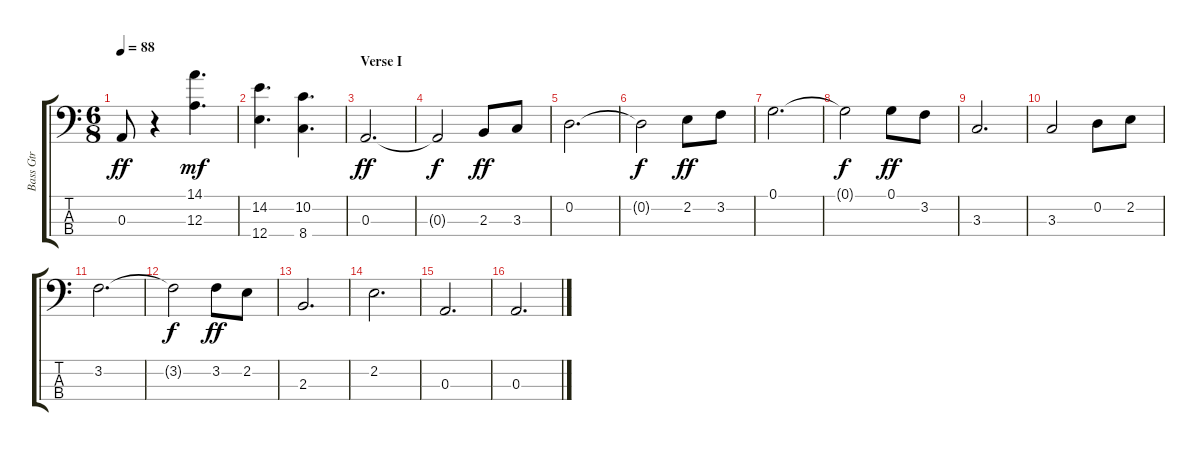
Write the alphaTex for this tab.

\track ("Bass Gtr            " "Bass Gtr  ") {instrument electricbassfinger}
\staff {score tabs}
\tuning (G2 D2 A1 E1) {hide}
\ts (6 8)
\tempo 88
\clef f4
\ks c
0.3.8{dy ff} r.4 (14.1 12.3).4{d dy mf} |
(14.2 12.4).4{d} (10.2 8.4).4{d} |
\section ("" "Verse I")
0.3.2{d dy ff} |
0.3{t}.2{dy f} 2.3.8{dy ff} 3.3.8 |
0.2.2{d} |
0.2{t}.2{dy f} 2.2.8{dy ff} 3.2.8 |
0.1.2{d} |
0.1{t}.2{dy f} 0.1.8{dy ff} 3.2.8 |
3.3.2{d} |
3.3.2 0.2.8 2.2.8 |
3.2.2{d} |
3.2{t}.2{dy f} 3.2.8{dy ff} 2.2.8 |
2.3.2{d} |
2.2.2{d} |
0.3.2{d} |
0.3.2{d}
